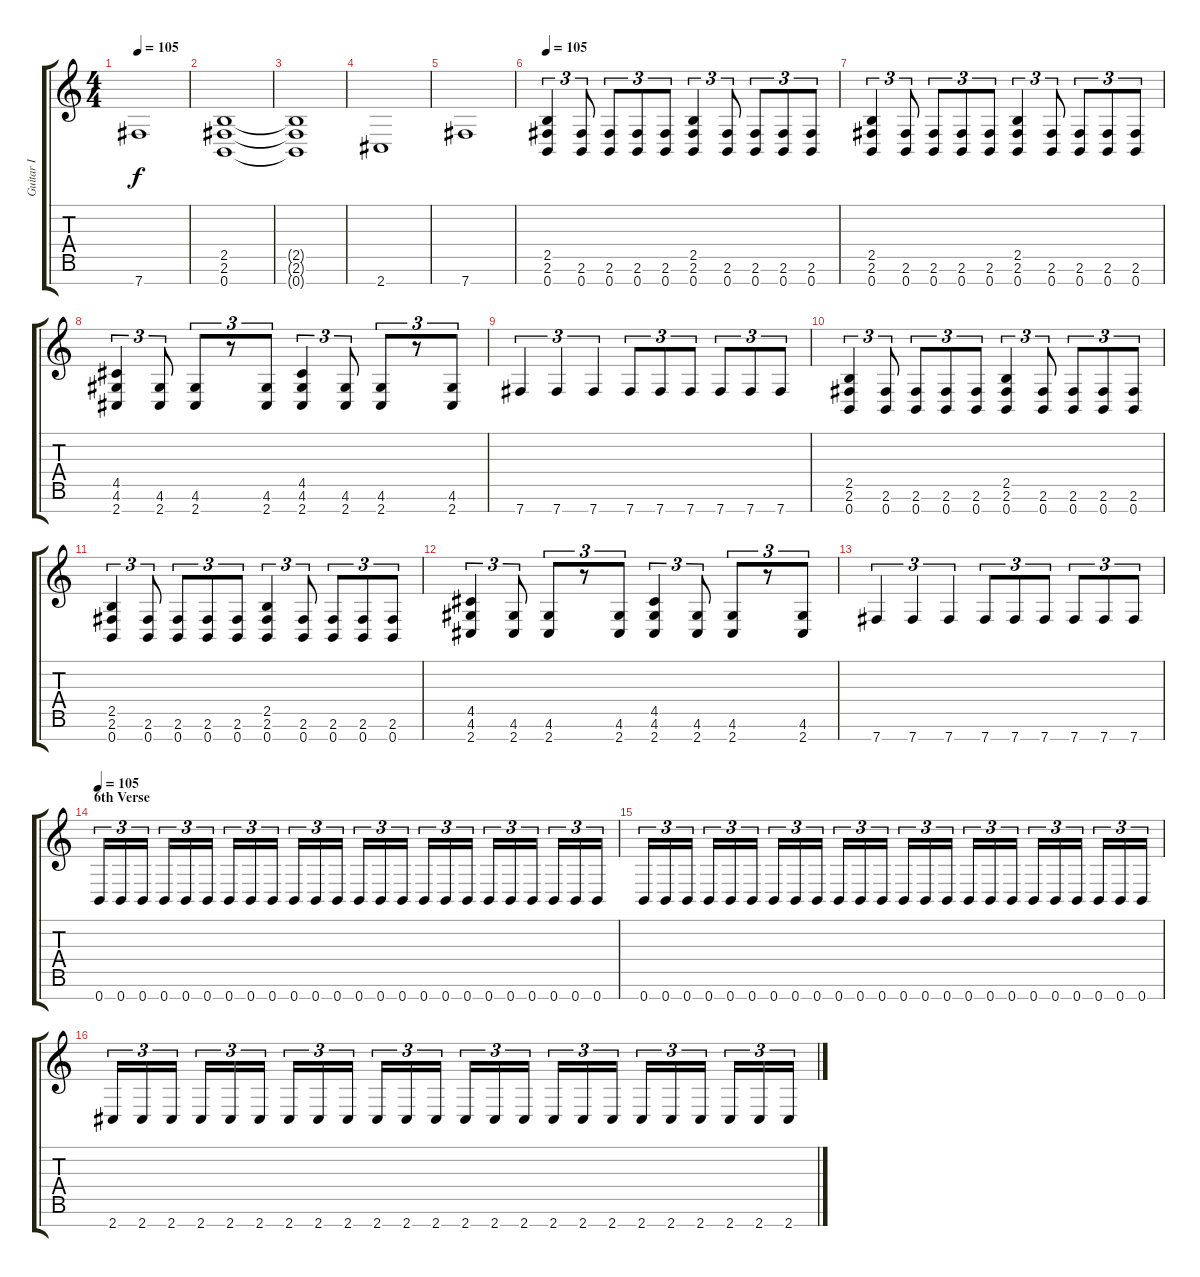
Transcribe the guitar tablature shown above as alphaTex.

\track ("Guitar I" "Guitar I") {instrument distortionguitar}
\staff {score tabs}
\tuning (E4 B3 G3 D3 A2 E2 B1) {hide}
\ts (4 4)
\tempo 105
\clef g2
\ks c
7.7.1{dy f} |
(2.5 2.6 0.7).1 |
(2.5{t} 2.6{t} 0.7{t}).1 |
2.7.1 |
7.7.1 |
\tempo 105
(2.5 2.6 0.7).4{tu (3 2)} (2.6 0.7).8{tu (3 2)} (2.6 0.7).8{tu (3 2)} (2.6 0.7).8{tu (3 2)} (2.6 0.7).8{tu (3 2)} (2.5 2.6 0.7).4{tu (3 2)} (2.6 0.7).8{tu (3 2)} (2.6 0.7).8{tu (3 2)} (2.6 0.7).8{tu (3 2)} (2.6 0.7).8{tu (3 2)} |
(2.5 2.6 0.7).4{tu (3 2)} (2.6 0.7).8{tu (3 2)} (2.6 0.7).8{tu (3 2)} (2.6 0.7).8{tu (3 2)} (2.6 0.7).8{tu (3 2)} (2.5 2.6 0.7).4{tu (3 2)} (2.6 0.7).8{tu (3 2)} (2.6 0.7).8{tu (3 2)} (2.6 0.7).8{tu (3 2)} (2.6 0.7).8{tu (3 2)} |
(4.5 4.6 2.7).4{tu (3 2)} (4.6 2.7).8{tu (3 2)} (4.6 2.7).8{tu (3 2)} r.8{tu (3 2)} (4.6 2.7).8{tu (3 2)} (4.5 4.6 2.7).4{tu (3 2)} (4.6 2.7).8{tu (3 2)} (4.6 2.7).8{tu (3 2)} r.8{tu (3 2)} (4.6 2.7).8{tu (3 2)} |
7.7.4{tu (3 2)} 7.7.4{tu (3 2)} 7.7.4{tu (3 2)} 7.7.8{tu (3 2)} 7.7.8{tu (3 2)} 7.7.8{tu (3 2)} 7.7.8{tu (3 2)} 7.7.8{tu (3 2)} 7.7.8{tu (3 2)} |
(2.5 2.6 0.7).4{tu (3 2)} (2.6 0.7).8{tu (3 2)} (2.6 0.7).8{tu (3 2)} (2.6 0.7).8{tu (3 2)} (2.6 0.7).8{tu (3 2)} (2.5 2.6 0.7).4{tu (3 2)} (2.6 0.7).8{tu (3 2)} (2.6 0.7).8{tu (3 2)} (2.6 0.7).8{tu (3 2)} (2.6 0.7).8{tu (3 2)} |
(2.5 2.6 0.7).4{tu (3 2)} (2.6 0.7).8{tu (3 2)} (2.6 0.7).8{tu (3 2)} (2.6 0.7).8{tu (3 2)} (2.6 0.7).8{tu (3 2)} (2.5 2.6 0.7).4{tu (3 2)} (2.6 0.7).8{tu (3 2)} (2.6 0.7).8{tu (3 2)} (2.6 0.7).8{tu (3 2)} (2.6 0.7).8{tu (3 2)} |
(4.5 4.6 2.7).4{tu (3 2)} (4.6 2.7).8{tu (3 2)} (4.6 2.7).8{tu (3 2)} r.8{tu (3 2)} (4.6 2.7).8{tu (3 2)} (4.5 4.6 2.7).4{tu (3 2)} (4.6 2.7).8{tu (3 2)} (4.6 2.7).8{tu (3 2)} r.8{tu (3 2)} (4.6 2.7).8{tu (3 2)} |
7.7.4{tu (3 2)} 7.7.4{tu (3 2)} 7.7.4{tu (3 2)} 7.7.8{tu (3 2)} 7.7.8{tu (3 2)} 7.7.8{tu (3 2)} 7.7.8{tu (3 2)} 7.7.8{tu (3 2)} 7.7.8{tu (3 2)} |
\section ("" "6th Verse")
\tempo 105
0.7.16{tu (3 2)} 0.7.16{tu (3 2)} 0.7.16{tu (3 2)} 0.7.16{tu (3 2)} 0.7.16{tu (3 2)} 0.7.16{tu (3 2)} 0.7.16{tu (3 2)} 0.7.16{tu (3 2)} 0.7.16{tu (3 2)} 0.7.16{tu (3 2)} 0.7.16{tu (3 2)} 0.7.16{tu (3 2)} 0.7.16{tu (3 2)} 0.7.16{tu (3 2)} 0.7.16{tu (3 2)} 0.7.16{tu (3 2)} 0.7.16{tu (3 2)} 0.7.16{tu (3 2)} 0.7.16{tu (3 2)} 0.7.16{tu (3 2)} 0.7.16{tu (3 2)} 0.7.16{tu (3 2)} 0.7.16{tu (3 2)} 0.7.16{tu (3 2)} |
0.7.16{tu (3 2)} 0.7.16{tu (3 2)} 0.7.16{tu (3 2)} 0.7.16{tu (3 2)} 0.7.16{tu (3 2)} 0.7.16{tu (3 2)} 0.7.16{tu (3 2)} 0.7.16{tu (3 2)} 0.7.16{tu (3 2)} 0.7.16{tu (3 2)} 0.7.16{tu (3 2)} 0.7.16{tu (3 2)} 0.7.16{tu (3 2)} 0.7.16{tu (3 2)} 0.7.16{tu (3 2)} 0.7.16{tu (3 2)} 0.7.16{tu (3 2)} 0.7.16{tu (3 2)} 0.7.16{tu (3 2)} 0.7.16{tu (3 2)} 0.7.16{tu (3 2)} 0.7.16{tu (3 2)} 0.7.16{tu (3 2)} 0.7.16{tu (3 2)} |
2.7.16{tu (3 2)} 2.7.16{tu (3 2)} 2.7.16{tu (3 2)} 2.7.16{tu (3 2)} 2.7.16{tu (3 2)} 2.7.16{tu (3 2)} 2.7.16{tu (3 2)} 2.7.16{tu (3 2)} 2.7.16{tu (3 2)} 2.7.16{tu (3 2)} 2.7.16{tu (3 2)} 2.7.16{tu (3 2)} 2.7.16{tu (3 2)} 2.7.16{tu (3 2)} 2.7.16{tu (3 2)} 2.7.16{tu (3 2)} 2.7.16{tu (3 2)} 2.7.16{tu (3 2)} 2.7.16{tu (3 2)} 2.7.16{tu (3 2)} 2.7.16{tu (3 2)} 2.7.16{tu (3 2)} 2.7.16{tu (3 2)} 2.7.16{tu (3 2)}
